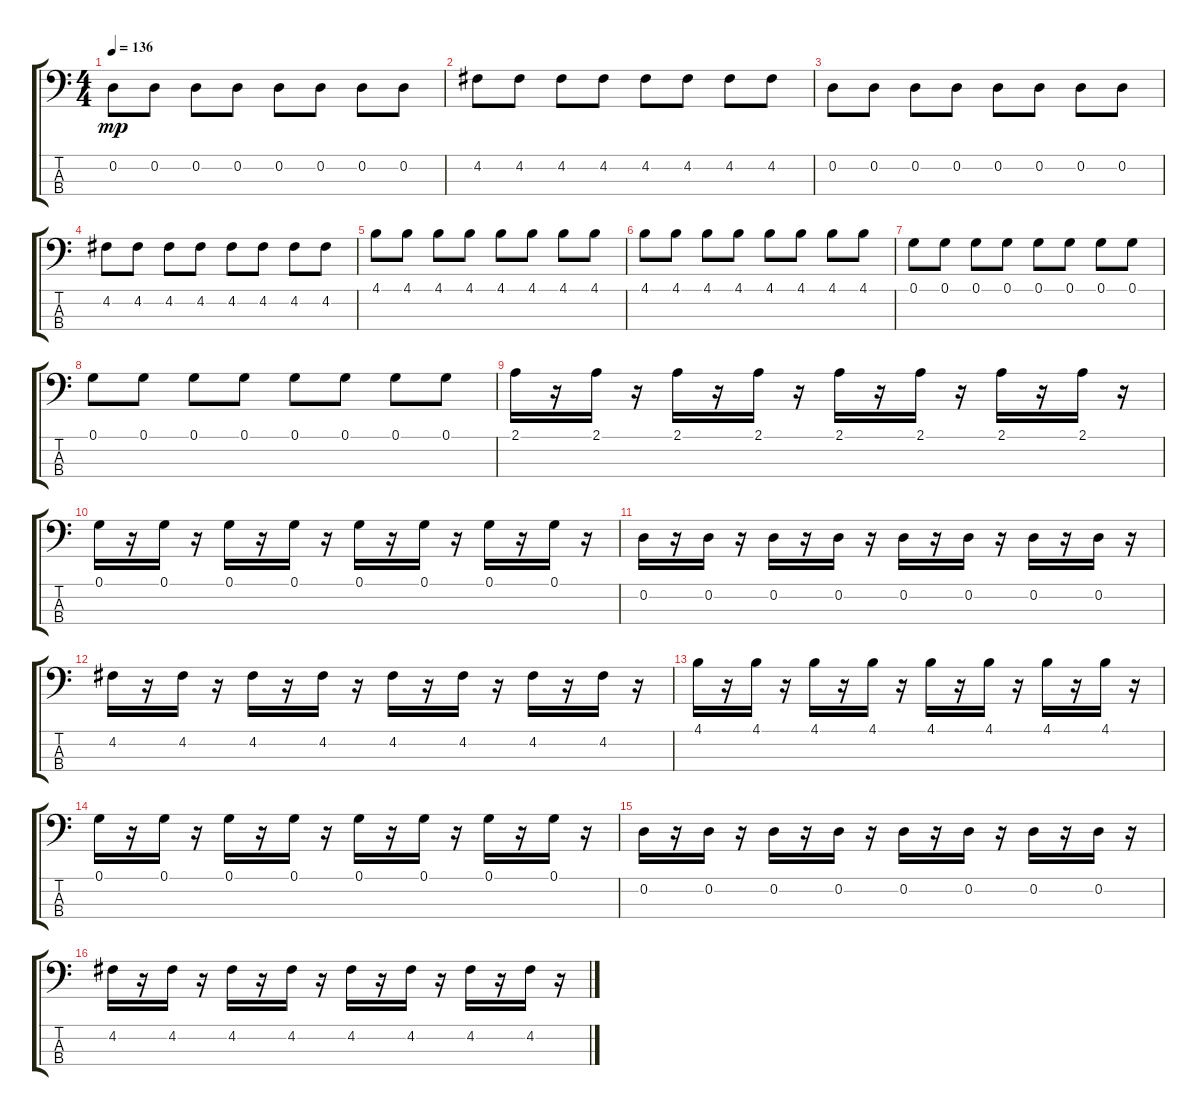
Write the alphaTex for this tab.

\track "" {instrument synthbass1}
\staff {score tabs}
\tuning (G2 D2 A1 E1) {hide}
\ts (4 4)
\tempo 136
\clef f4
\ks c
0.2.8{dy mp} 0.2.8 0.2.8 0.2.8 0.2.8 0.2.8 0.2.8 0.2.8 |
4.2.8 4.2.8 4.2.8 4.2.8 4.2.8 4.2.8 4.2.8 4.2.8 |
0.2.8 0.2.8 0.2.8 0.2.8 0.2.8 0.2.8 0.2.8 0.2.8 |
4.2.8 4.2.8 4.2.8 4.2.8 4.2.8 4.2.8 4.2.8 4.2.8 |
4.1.8 4.1.8 4.1.8 4.1.8 4.1.8 4.1.8 4.1.8 4.1.8 |
4.1.8 4.1.8 4.1.8 4.1.8 4.1.8 4.1.8 4.1.8 4.1.8 |
0.1.8 0.1.8 0.1.8 0.1.8 0.1.8 0.1.8 0.1.8 0.1.8 |
0.1.8 0.1.8 0.1.8 0.1.8 0.1.8 0.1.8 0.1.8 0.1.8 |
2.1.16 r.16 2.1.16 r.16 2.1.16 r.16 2.1.16 r.16 2.1.16 r.16 2.1.16 r.16 2.1.16 r.16 2.1.16 r.16 |
0.1.16 r.16 0.1.16 r.16 0.1.16 r.16 0.1.16 r.16 0.1.16 r.16 0.1.16 r.16 0.1.16 r.16 0.1.16 r.16 |
0.2.16 r.16 0.2.16 r.16 0.2.16 r.16 0.2.16 r.16 0.2.16 r.16 0.2.16 r.16 0.2.16 r.16 0.2.16 r.16 |
4.2.16 r.16 4.2.16 r.16 4.2.16 r.16 4.2.16 r.16 4.2.16 r.16 4.2.16 r.16 4.2.16 r.16 4.2.16 r.16 |
4.1.16 r.16 4.1.16 r.16 4.1.16 r.16 4.1.16 r.16 4.1.16 r.16 4.1.16 r.16 4.1.16 r.16 4.1.16 r.16 |
0.1.16 r.16 0.1.16 r.16 0.1.16 r.16 0.1.16 r.16 0.1.16 r.16 0.1.16 r.16 0.1.16 r.16 0.1.16 r.16 |
0.2.16 r.16 0.2.16 r.16 0.2.16 r.16 0.2.16 r.16 0.2.16 r.16 0.2.16 r.16 0.2.16 r.16 0.2.16 r.16 |
4.2.16 r.16 4.2.16 r.16 4.2.16 r.16 4.2.16 r.16 4.2.16 r.16 4.2.16 r.16 4.2.16 r.16 4.2.16 r.16
